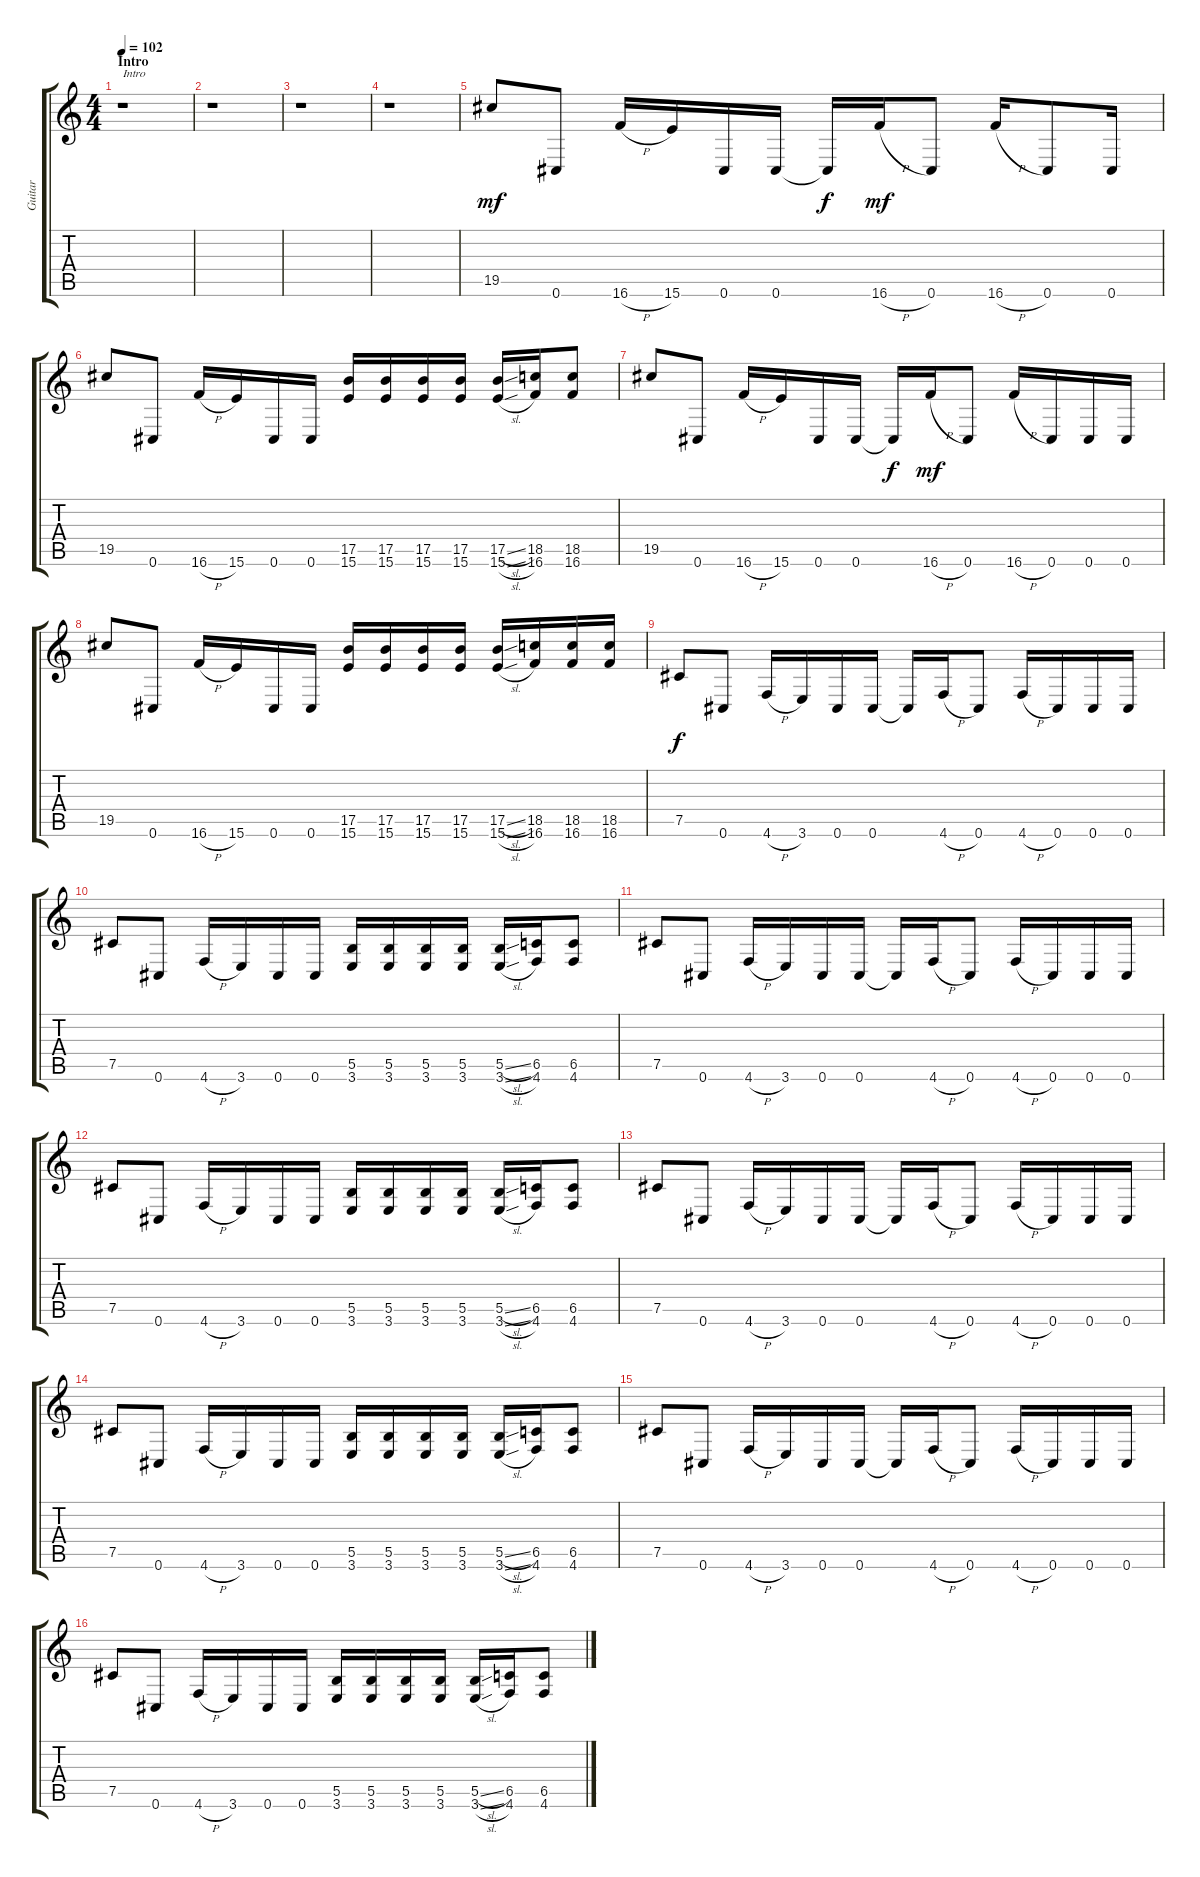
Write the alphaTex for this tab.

\track ("Guitar" "Guitar") {instrument distortionguitar}
\staff {score tabs}
\tuning (Db4 Ab3 E3 B2 Gb2 Db2) {hide}
\ts (4 4)
\section ("" "Intro")
\tempo 102
\clef g2
\ks c
r.1{txt "Intro" dy mf instrument distortionguitar} |
r.1 |
r.1 |
r.1 |
19.5.8{balance 13} 0.6.8 16.6{h}.16 15.6.16 0.6.16 0.6.16 0.6{t}.16{dy f} 16.6{h}.16{dy mf} 0.6.8 16.6{h}.16 0.6.8 0.6.16 |
19.5.8 0.6.8 16.6{h}.16 15.6.16 0.6.16 0.6.16 (17.5 15.6).16 (17.5 15.6).16 (17.5 15.6).16 (17.5 15.6).16 (17.5{sl} 15.6{sl}).16 (18.5 16.6).16 (18.5 16.6).8 |
19.5.8 0.6.8 16.6{h}.16 15.6.16 0.6.16 0.6.16 0.6{t}.16{dy f} 16.6{h}.16{dy mf} 0.6.8 16.6{h}.16 0.6.16 0.6.16 0.6.16 |
19.5.8 0.6.8 16.6{h}.16 15.6.16 0.6.16 0.6.16 (17.5 15.6).16 (17.5 15.6).16 (17.5 15.6).16 (17.5 15.6).16 (17.5{sl} 15.6{sl}).16 (18.5 16.6).16 (18.5 16.6).16 (18.5 16.6).16 |
7.5.8{dy f balance 8} 0.6.8 4.6{h}.16 3.6.16 0.6.16 0.6.16 0.6{t}.16 4.6{h}.16 0.6.8 4.6{h}.16 0.6.16 0.6.16 0.6.16 |
7.5.8 0.6.8 4.6{h}.16 3.6.16 0.6.16 0.6.16 (5.5 3.6).16 (5.5 3.6).16 (5.5 3.6).16 (5.5 3.6).16 (5.5{sl} 3.6{sl}).16 (6.5 4.6).16 (6.5 4.6).8 |
7.5.8 0.6.8 4.6{h}.16 3.6.16 0.6.16 0.6.16 0.6{t}.16 4.6{h}.16 0.6.8 4.6{h}.16 0.6.16 0.6.16 0.6.16 |
7.5.8 0.6.8 4.6{h}.16 3.6.16 0.6.16 0.6.16 (5.5 3.6).16 (5.5 3.6).16 (5.5 3.6).16 (5.5 3.6).16 (5.5{sl} 3.6{sl}).16 (6.5 4.6).16 (6.5 4.6).8 |
7.5.8 0.6.8 4.6{h}.16 3.6.16 0.6.16 0.6.16 0.6{t}.16 4.6{h}.16 0.6.8 4.6{h}.16 0.6.16 0.6.16 0.6.16 |
7.5.8 0.6.8 4.6{h}.16 3.6.16 0.6.16 0.6.16 (5.5 3.6).16 (5.5 3.6).16 (5.5 3.6).16 (5.5 3.6).16 (5.5{sl} 3.6{sl}).16 (6.5 4.6).16 (6.5 4.6).8 |
7.5.8 0.6.8 4.6{h}.16 3.6.16 0.6.16 0.6.16 0.6{t}.16 4.6{h}.16 0.6.8 4.6{h}.16 0.6.16 0.6.16 0.6.16 |
7.5.8 0.6.8 4.6{h}.16 3.6.16 0.6.16 0.6.16 (5.5 3.6).16 (5.5 3.6).16 (5.5 3.6).16 (5.5 3.6).16 (5.5{sl} 3.6{sl}).16 (6.5 4.6).16 (6.5 4.6).8
